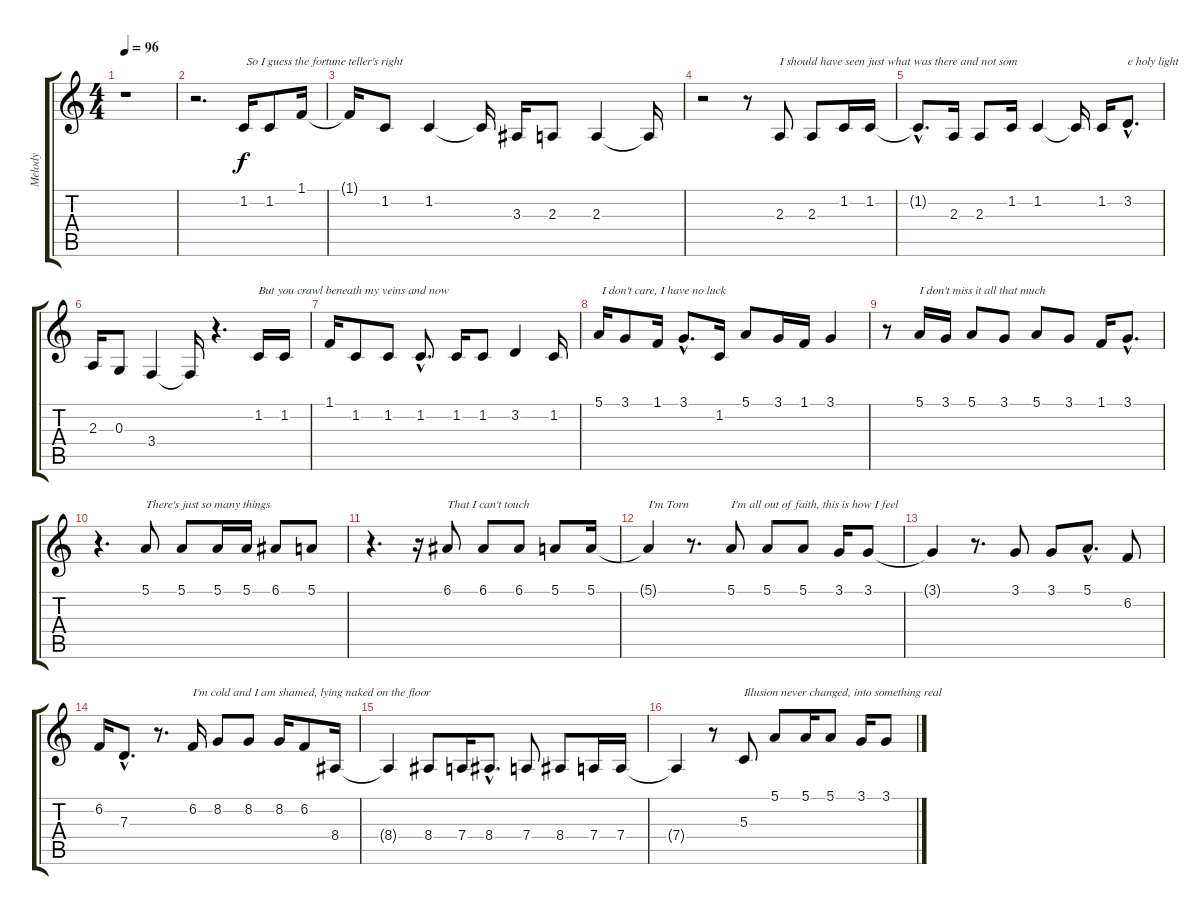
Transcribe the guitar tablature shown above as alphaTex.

\track ("Melody" "Melody") {instrument altosax}
\staff {score tabs}
\tuning (E4 B3 G3 D3 A2 E2) {hide}
\ts (4 4)
\tempo 96
\clef g2
\ks c
r.1{dy f} |
r.2{d} 1.2.16{txt " So I guess the fortune teller's right"} 1.2.8 1.1.16 |
1.1{t}.16 1.2.8 1.2.4 1.2{t}.16 3.3.16 2.3.8 2.3.4 2.3{t}.16 |
r.2 r.8 2.3.8{txt "I should have seen just what was there and not som"} 2.3.8 1.2.16 1.2.16 |
1.2{hac t}.8{d} 2.3.16 2.3.8 1.2.16 1.2.4 1.2{t}.16 1.2.16 3.2{hac}.8{d txt "e holy light"} |
2.3.16 0.3.8 3.4.4 3.4{t}.16 r.4{d} 1.2.16{txt "But you crawl beneath my veins and now"} 1.2.16 |
1.1.16 1.2.8 1.2.8 1.2{hac}.8{d} 1.2.16 1.2.8 3.2.4 1.2.16 |
5.1.16{txt " I don't care, I have no luck"} 3.1.8 1.1.16 3.1{hac}.8{d} 1.2.16 5.1.8 3.1.16 1.1.16 3.1.4 |
r.8 5.1.16{txt "I don't miss it all that much "} 3.1.16 5.1.8 3.1.8 5.1.8 3.1.8 1.1.16 3.1{hac}.8{d} |
r.4{d} 5.1.8{txt "There's just so many things"} 5.1.8 5.1.16 5.1.16 6.1.8 5.1.8 |
r.4{d} r.16 6.1.8{txt "That I can't touch"} 6.1.8 6.1.8 5.1.8 5.1.16 |
5.1{t}.4{txt "I'm Torn"} r.8{d} 5.1.8{txt "I'm all out of faith, this is how I feel"} 5.1.8 5.1.8 3.1.16 3.1.8 |
3.1{t}.4 r.8{d} 3.1.8 3.1.8 5.1{hac}.8{d} 6.2.8 |
6.2.16 7.3{hac}.8{d} r.8{d} 6.2.16{txt "I'm cold and I am shamed, lying naked on the floor"} 8.2.8 8.2.8 8.2.16 6.2.8 8.4.16 |
8.4{t}.4 8.4.8 7.4.16 8.4{hac}.8{d} 7.4.8 8.4.8 7.4.16 7.4.16 |
7.4{t}.4 r.8 5.3.8{txt "Illusion never changed, into something real "} 5.1.8 5.1.16 5.1.8 3.1.16 3.1.8
